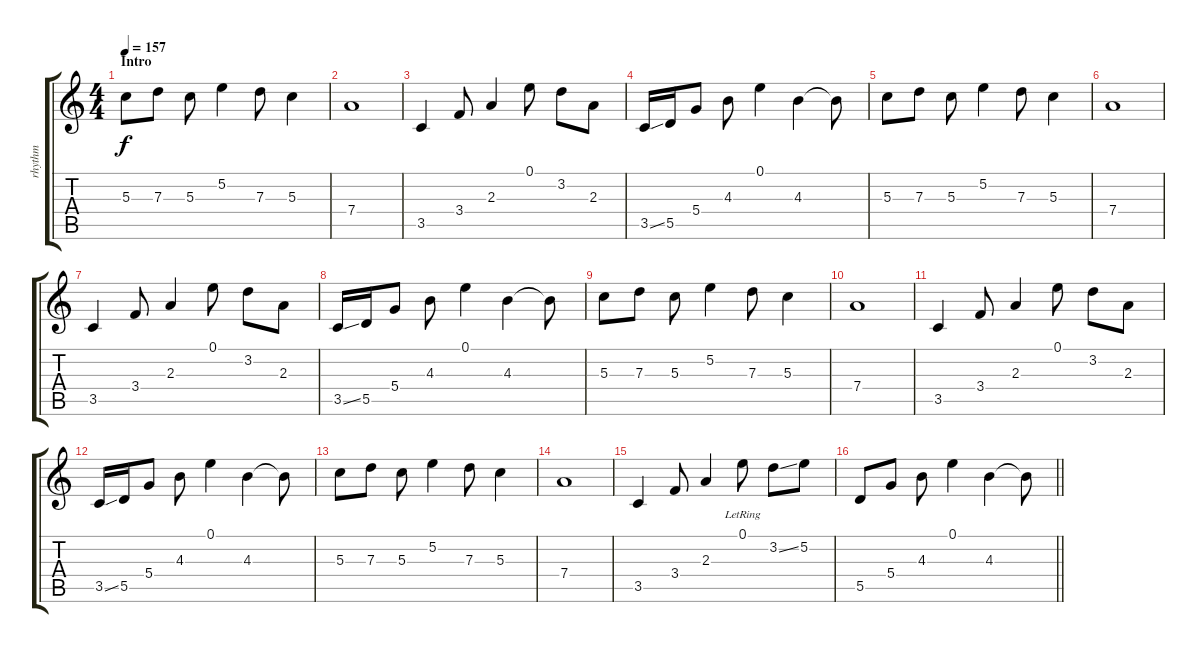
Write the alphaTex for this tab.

\track ("rhythm " "rhythm ") {instrument electricguitarjazz}
\staff {score tabs}
\tuning (E4 B3 G3 D3 A2 E2) {hide}
\ts (4 4)
\section ("" "Intro ")
\tempo 157
\clef g2
\ks c
5.3.8{dy f instrument electricguitarjazz} 7.3.8 5.3.8 5.2.4 7.3.8 5.3.4 |
7.4.1 |
3.5.4 3.4.8 2.3.4 0.1.8 3.2.8 2.3.8 |
3.5{ss}.16 5.5.16 5.4.8 4.3.8 0.1.4 4.3.4 4.3{t}.8 |
5.3.8 7.3.8 5.3.8 5.2.4 7.3.8 5.3.4 |
7.4.1 |
3.5.4 3.4.8 2.3.4 0.1.8 3.2.8 2.3.8 |
3.5{ss}.16 5.5.16 5.4.8 4.3.8 0.1.4 4.3.4 4.3{t}.8 |
5.3.8 7.3.8 5.3.8 5.2.4 7.3.8 5.3.4 |
7.4.1 |
3.5.4 3.4.8 2.3.4 0.1.8 3.2.8 2.3.8 |
3.5{ss}.16 5.5.16 5.4.8 4.3.8 0.1.4 4.3.4 4.3{t}.8 |
5.3.8 7.3.8 5.3.8 5.2.4 7.3.8 5.3.4 |
7.4.1 |
3.5.4 3.4.8 2.3.4 0.1{lr}.8 3.2{ss}.8 5.2.8 |
\barLineRight lightlight
5.5.8 5.4.8 4.3.8 0.1.4 4.3.4 4.3{t}.8
